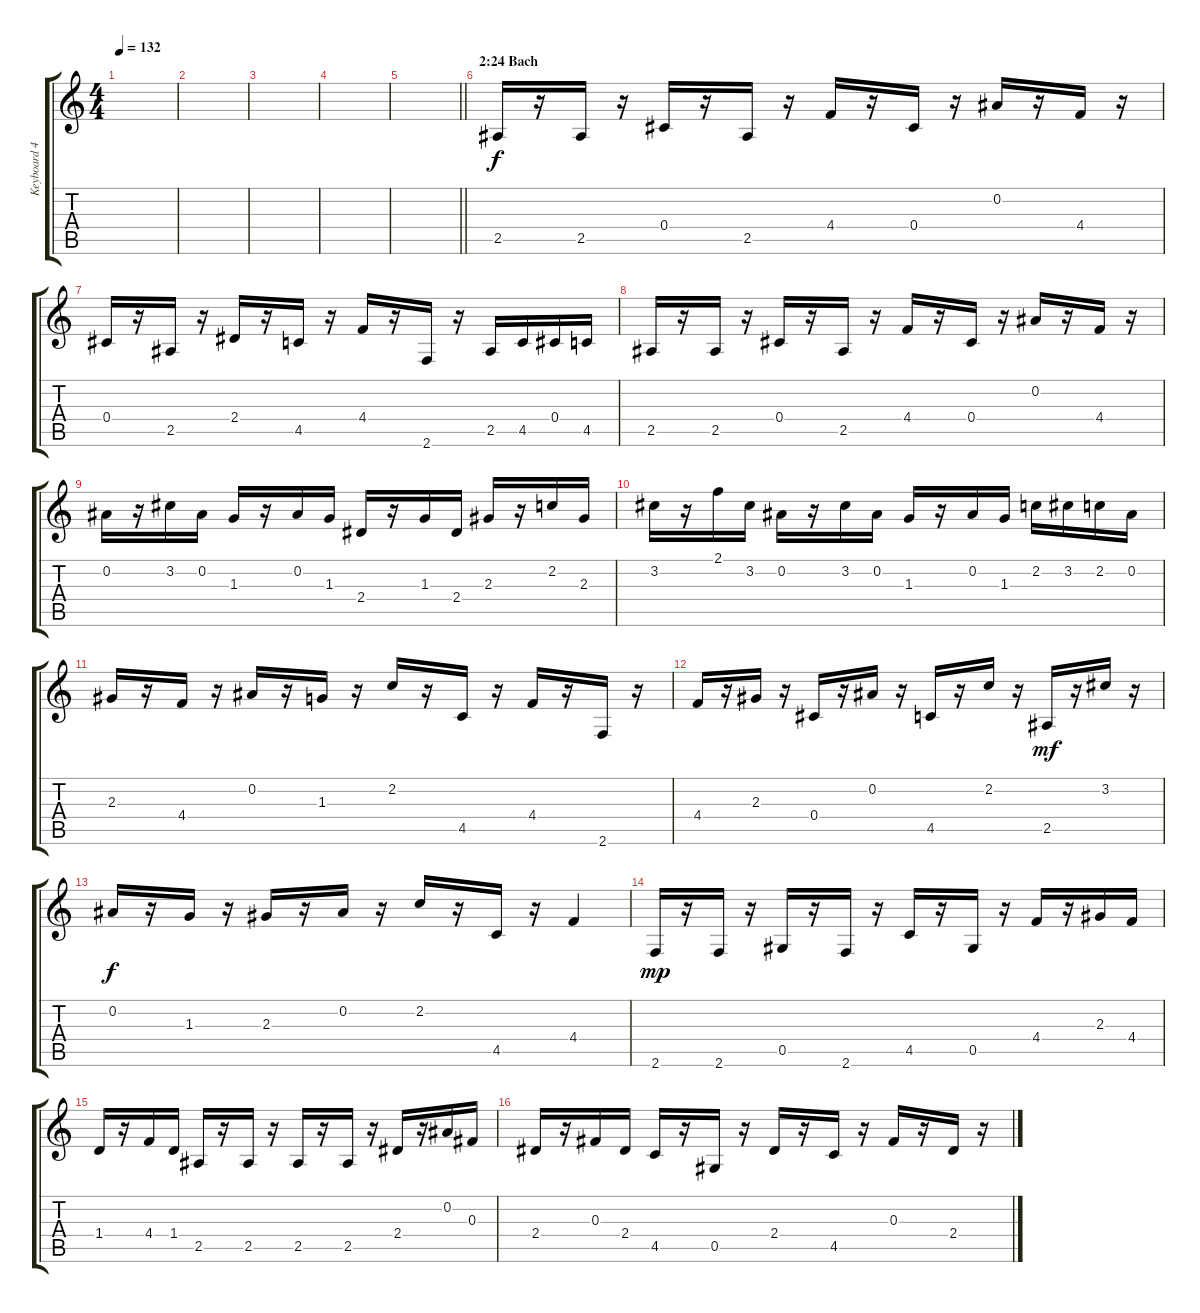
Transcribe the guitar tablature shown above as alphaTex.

\track ("Keyboard 4" "Keyboard 4") {instrument contrabass}
\staff {score tabs}
\tuning (Eb4 Bb3 Gb3 Db3 Ab2 Eb2) {hide}
\ts (4 4)
\tempo 132
\clef g2
\ks c
|
|
|
|
\barLineRight lightlight
|
\section ("" "2:24 Bach")
2.5.16 r.16 2.5.16 r.16 0.4.16 r.16 2.5.16 r.16 4.4.16 r.16 0.4.16 r.16 0.2.16 r.16 4.4.16 r.16 |
0.4.16 r.16 2.5.16 r.16 2.4.16 r.16 4.5.16 r.16 4.4.16 r.16 2.6.16 r.16 2.5.16 4.5.16 0.4.16 4.5.16 |
2.5.16 r.16 2.5.16 r.16 0.4.16 r.16 2.5.16 r.16 4.4.16 r.16 0.4.16 r.16 0.2.16 r.16 4.4.16 r.16 |
0.2.16 r.16 3.2.16 0.2.16 1.3.16 r.16 0.2.16 1.3.16 2.4.16 r.16 1.3.16 2.4.16 2.3.16 r.16 2.2.16 2.3.16 |
3.2.16 r.16 2.1.16 3.2.16 0.2.16 r.16 3.2.16 0.2.16 1.3.16 r.16 0.2.16 1.3.16 2.2.16 3.2.16 2.2.16 0.2.16 |
2.3.16 r.16 4.4.16 r.16 0.2.16 r.16 1.3.16 r.16 2.2.16 r.16 4.5.16 r.16 4.4.16 r.16 2.6.16 r.16 |
4.4.16 r.16 2.3.16 r.16 0.4.16 r.16 0.2.16 r.16 4.5.16 r.16 2.2.16 r.16 2.5.16{dy mf} r.16 3.2.16 r.16 |
0.2.16{dy f} r.16 1.3.16 r.16 2.3.16 r.16 0.2.16 r.16 2.2.16 r.16 4.5.16 r.16 4.4.4 |
2.6.16{dy mp} r.16 2.6.16 r.16 0.5.16 r.16 2.6.16 r.16 4.5.16 r.16 0.5.16 r.16 4.4.16 r.16 2.3.16 4.4.16 |
1.4.16 r.16 4.4.16 1.4.16 2.5.16 r.16 2.5.16 r.16 2.5.16 r.16 2.5.16 r.16 2.4.16 r.16 0.2.16 0.3.16 |
2.4.16 r.16 0.3.16 2.4.16 4.5.16 r.16 0.5.16 r.16 2.4.16 r.16 4.5.16 r.16 0.3.16 r.16 2.4.16 r.16
